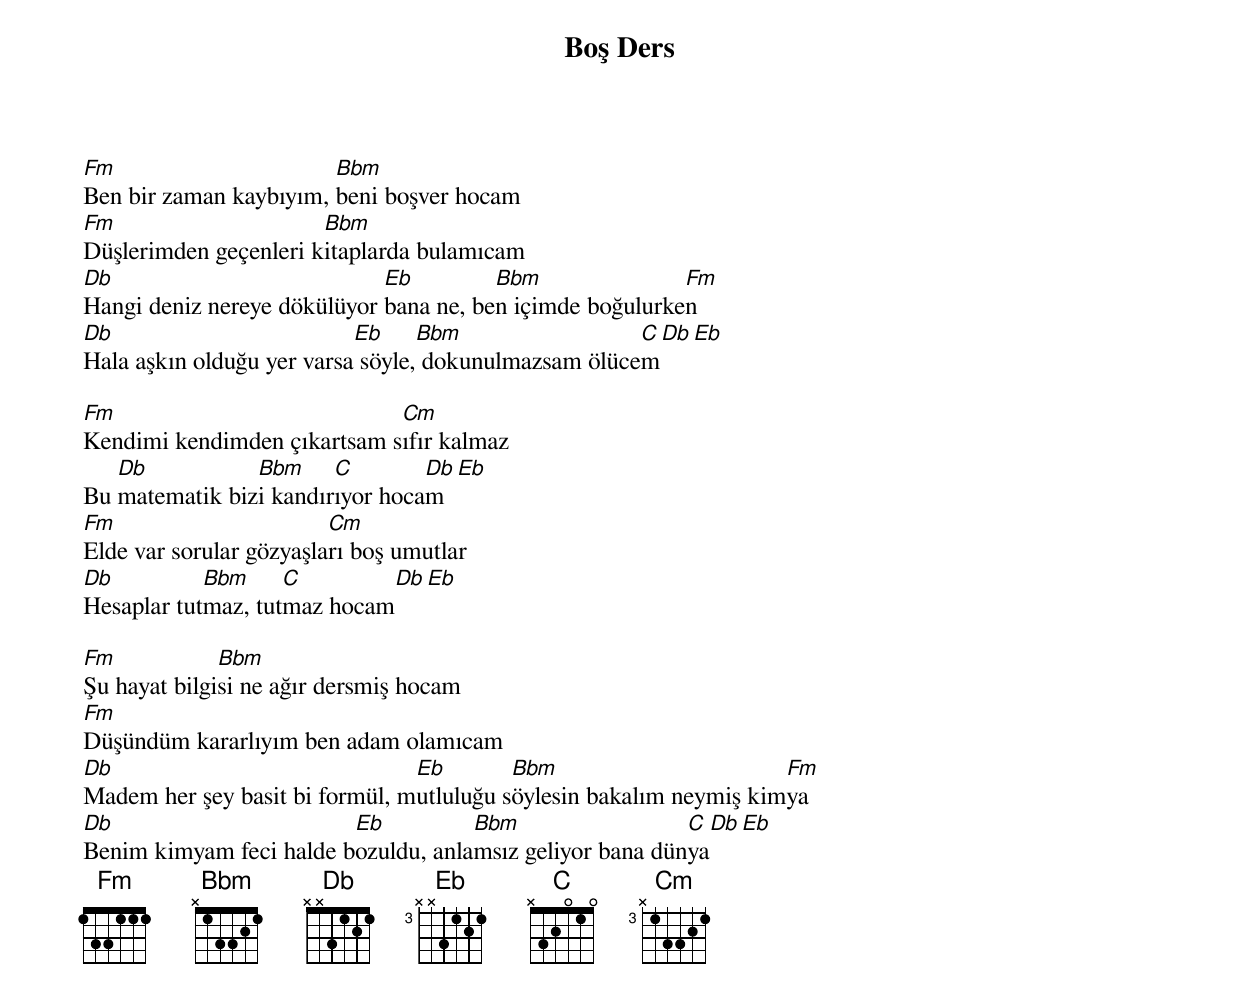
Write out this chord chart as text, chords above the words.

{title: Boş Ders}
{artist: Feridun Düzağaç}

Fm                      Bbm
Ben bir zaman kaybıyım, beni boşver hocam
Fm                     Bbm
Düşlerimden geçenleri kitaplarda bulamıcam
Db                           Eb         Bbm               Fm
Hangi deniz nereye dökülüyor bana ne, ben içimde boğulurken
Db                         Eb     Bbm                 C  Db Eb
Hala aşkın olduğu yer varsa söyle, dokunulmazsam ölücem

Fm                           Cm
Kendimi kendimden çıkartsam sıfır kalmaz
   Db           Bbm     C        Db Eb
Bu matematik bizi kandırıyor hocam
Fm                       Cm
Elde var sorular gözyaşları boş umutlar
Db          Bbm     C         Db Eb
Hesaplar tutmaz, tutmaz hocam

Fm            Bbm
Şu hayat bilgisi ne ağır dersmiş hocam
Fm
Düşündüm kararlıyım ben adam olamıcam
Db                              Eb        Bbm                       Fm
Madem her şey basit bi formül, mutluluğu söylesin bakalım neymiş kimya
Db                       Eb          Bbm                  C  Db Eb
Benim kimyam feci halde bozuldu, anlamsız geliyor bana dünya
